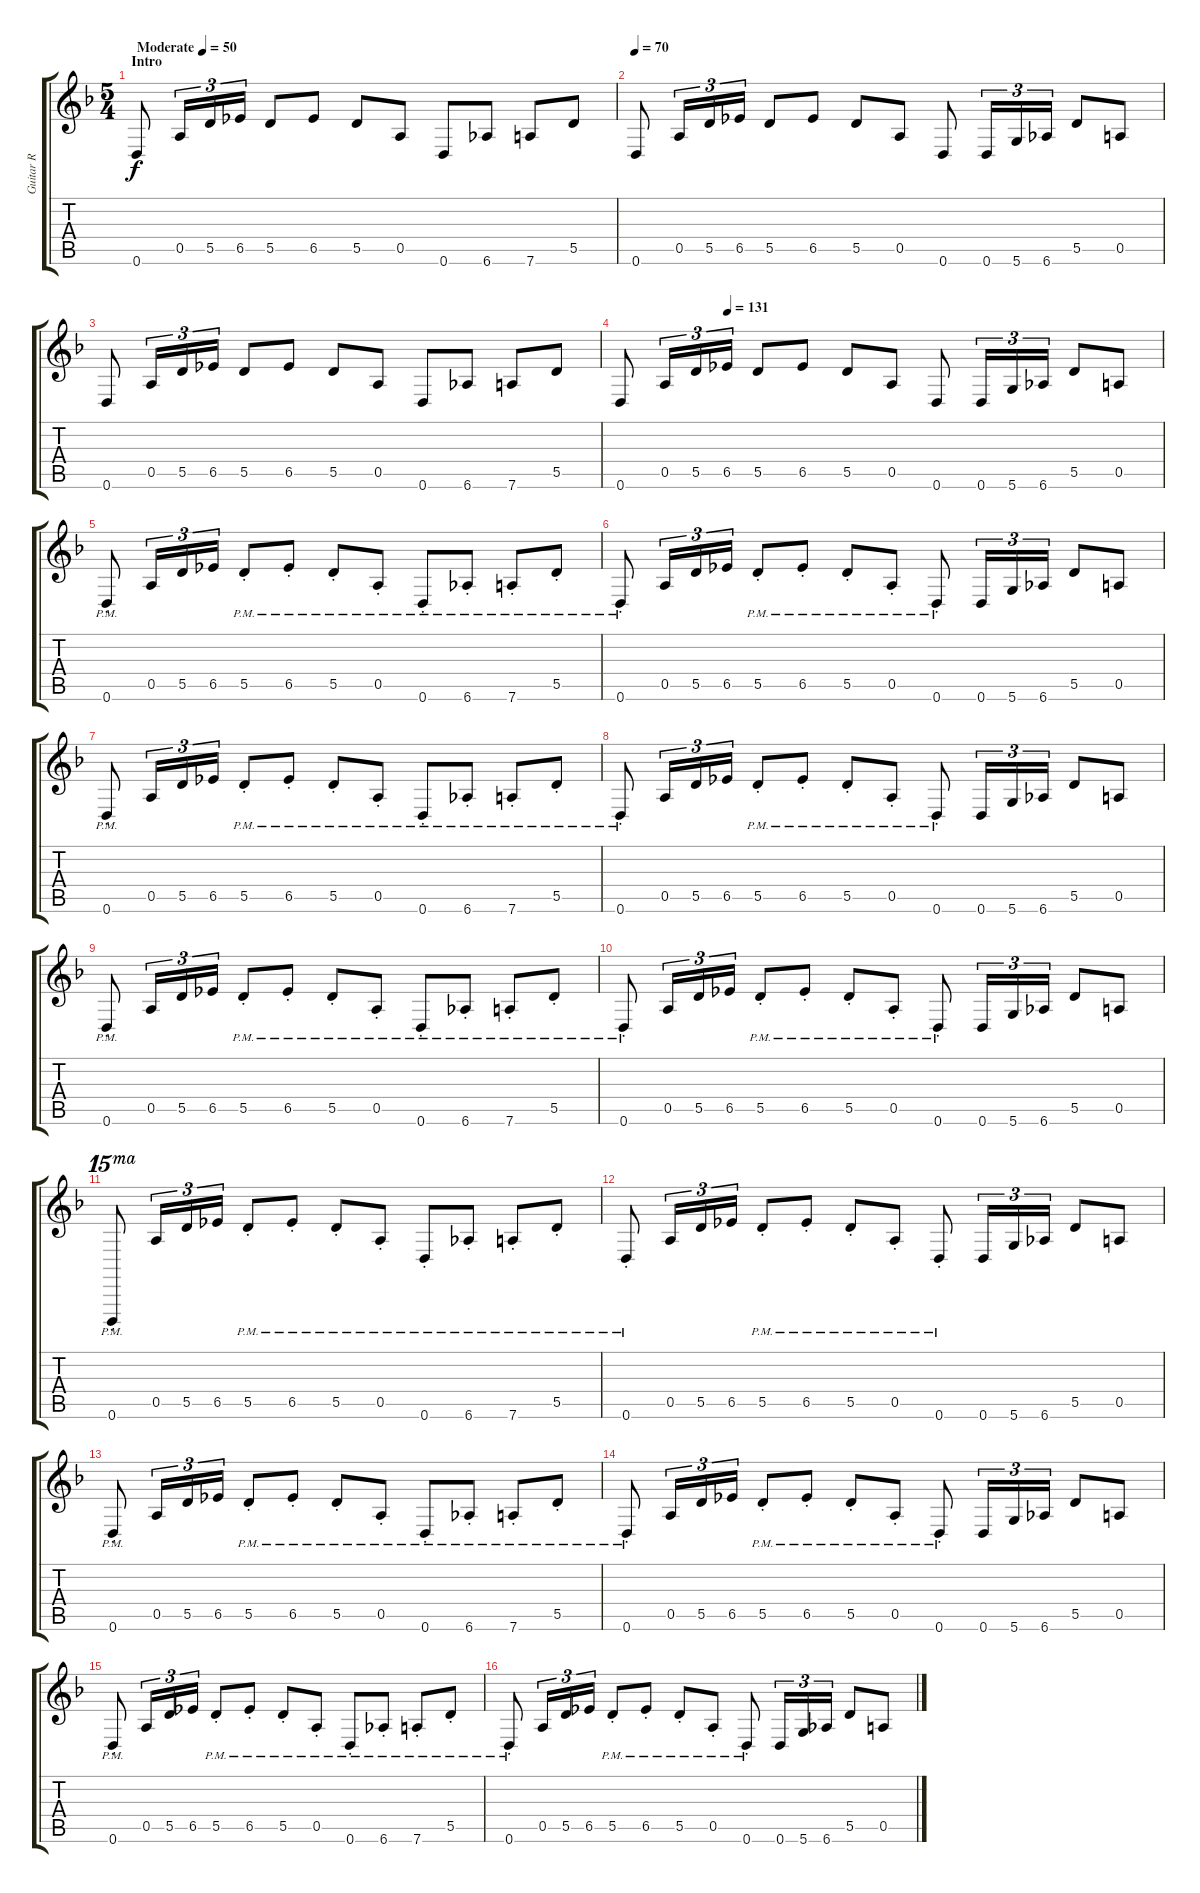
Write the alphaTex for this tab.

\track ("Guitar R" "Guitar R") {instrument distortionguitar}
\staff {score tabs}
\tuning (E4 B3 G3 D3 A2 D2) {hide}
\ts (5 4)
\section ("" "Intro")
\tempo (50 "Moderate")
\clef g2
\ks f
0.6.8{dy f instrument acousticguitarnylon} 0.5.16{tu (3 2)} 5.5.16{tu (3 2)} 6.5.16{tu (3 2)} 5.5.8 6.5.8 5.5.8 0.5.8 0.6.8 6.6.8 7.6.8 5.5.8 |
\tempo 70
0.6.8 0.5.16{tu (3 2)} 5.5.16{tu (3 2)} 6.5.16{tu (3 2)} 5.5.8 6.5.8 5.5.8 0.5.8 0.6.8 0.6.16{tu (3 2)} 5.6.16{tu (3 2)} 6.6.16{tu (3 2)} 5.5.8 0.5.8 |
0.6.8 0.5.16{tu (3 2)} 5.5.16{tu (3 2)} 6.5.16{tu (3 2)} 5.5.8 6.5.8 5.5.8 0.5.8 0.6.8 6.6.8 7.6.8 5.5.8 |
\tempo (131 0.2)
0.6.8 0.5.16{tu (3 2)} 5.5.16{tu (3 2)} 6.5.16{tu (3 2)} 5.5.8 6.5.8 5.5.8 0.5.8 0.6.8 0.6.16{tu (3 2)} 5.6.16{tu (3 2)} 6.6.16{tu (3 2)} 5.5.8 0.5.8 |
0.6{pm st}.8 0.5.16{tu (3 2)} 5.5.16{tu (3 2)} 6.5.16{tu (3 2)} 5.5{pm st}.8 6.5{pm st}.8 5.5{pm st}.8 0.5{pm st}.8 0.6{pm st}.8 6.6{pm st}.8 7.6{pm st}.8 5.5{pm st}.8 |
0.6{pm st}.8 0.5.16{tu (3 2)} 5.5.16{tu (3 2)} 6.5.16{tu (3 2)} 5.5{pm st}.8 6.5{pm st}.8 5.5{pm st}.8 0.5{pm st}.8 0.6{pm st}.8 0.6.16{tu (3 2)} 5.6.16{tu (3 2)} 6.6.16{tu (3 2)} 5.5.8 0.5.8 |
0.6{pm st}.8 0.5.16{tu (3 2)} 5.5.16{tu (3 2)} 6.5.16{tu (3 2)} 5.5{pm st}.8 6.5{pm st}.8 5.5{pm st}.8 0.5{pm st}.8 0.6{pm st}.8 6.6{pm st}.8 7.6{pm st}.8 5.5{pm st}.8 |
0.6{pm st}.8 0.5.16{tu (3 2)} 5.5.16{tu (3 2)} 6.5.16{tu (3 2)} 5.5{pm st}.8 6.5{pm st}.8 5.5{pm st}.8 0.5{pm st}.8 0.6{pm st}.8 0.6.16{tu (3 2)} 5.6.16{tu (3 2)} 6.6.16{tu (3 2)} 5.5.8 0.5.8 |
0.6{pm st}.8 0.5.16{tu (3 2)} 5.5.16{tu (3 2)} 6.5.16{tu (3 2)} 5.5{pm st}.8 6.5{pm st}.8 5.5{pm st}.8 0.5{pm st}.8 0.6{pm st}.8 6.6{pm st}.8 7.6{pm st}.8 5.5{pm st}.8 |
0.6{pm st}.8 0.5.16{tu (3 2)} 5.5.16{tu (3 2)} 6.5.16{tu (3 2)} 5.5{pm st}.8 6.5{pm st}.8 5.5{pm st}.8 0.5{pm st}.8 0.6{pm st}.8 0.6.16{tu (3 2)} 5.6.16{tu (3 2)} 6.6.16{tu (3 2)} 5.5.8 0.5.8 |
0.6{pm st}.8{ot 15ma} 0.5.16{tu (3 2)} 5.5.16{tu (3 2)} 6.5.16{tu (3 2)} 5.5{pm st}.8 6.5{pm st}.8 5.5{pm st}.8 0.5{pm st}.8 0.6{pm st}.8 6.6{pm st}.8 7.6{pm st}.8 5.5{pm st}.8 |
0.6{pm st}.8 0.5.16{tu (3 2)} 5.5.16{tu (3 2)} 6.5.16{tu (3 2)} 5.5{pm st}.8 6.5{pm st}.8 5.5{pm st}.8 0.5{pm st}.8 0.6{pm st}.8 0.6.16{tu (3 2)} 5.6.16{tu (3 2)} 6.6.16{tu (3 2)} 5.5.8 0.5.8 |
0.6{pm st}.8{instrument distortionguitar} 0.5.16{tu (3 2)} 5.5.16{tu (3 2)} 6.5.16{tu (3 2)} 5.5{pm st}.8 6.5{pm st}.8 5.5{pm st}.8 0.5{pm st}.8 0.6{pm st}.8 6.6{pm st}.8 7.6{pm st}.8 5.5{pm st}.8 |
0.6{pm st}.8 0.5.16{tu (3 2)} 5.5.16{tu (3 2)} 6.5.16{tu (3 2)} 5.5{pm st}.8 6.5{pm st}.8 5.5{pm st}.8 0.5{pm st}.8 0.6{pm st}.8 0.6.16{tu (3 2)} 5.6.16{tu (3 2)} 6.6.16{tu (3 2)} 5.5.8 0.5.8 |
0.6{pm st}.8 0.5.16{tu (3 2)} 5.5.16{tu (3 2)} 6.5.16{tu (3 2)} 5.5{pm st}.8 6.5{pm st}.8 5.5{pm st}.8 0.5{pm st}.8 0.6{pm st}.8 6.6{pm st}.8 7.6{pm st}.8 5.5{pm st}.8 |
0.6{pm st}.8 0.5.16{tu (3 2)} 5.5.16{tu (3 2)} 6.5.16{tu (3 2)} 5.5{pm st}.8 6.5{pm st}.8 5.5{pm st}.8 0.5{pm st}.8 0.6{pm st}.8 0.6.16{tu (3 2)} 5.6.16{tu (3 2)} 6.6.16{tu (3 2)} 5.5.8 0.5.8
